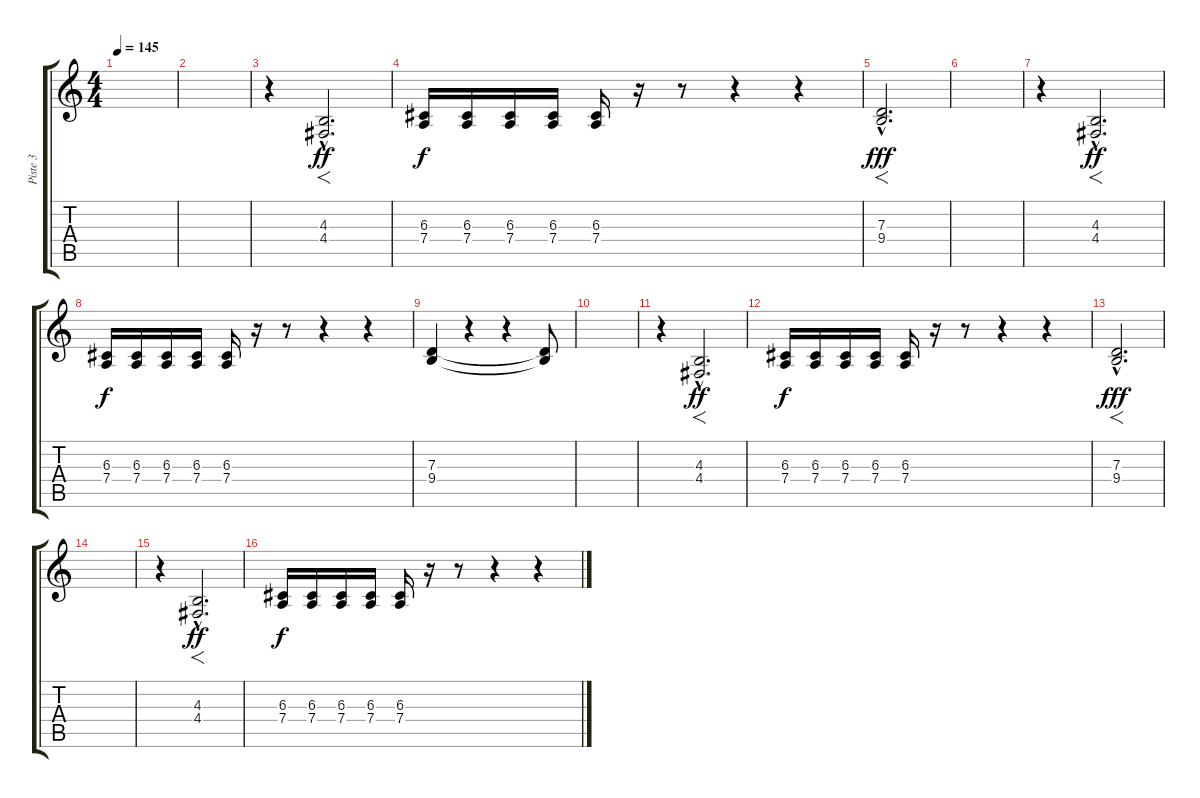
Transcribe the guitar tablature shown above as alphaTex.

\track ("Piste 3" "Piste 3") {instrument tuba}
\staff {score tabs}
\tuning (E4 B3 G3 D3 A2 E2) {hide}
\ts (4 4)
\tempo 145
\clef g2
\ks c
|
|
r.4{volume 13} (4.3{hac} 4.4{hac}).2{f d dy ff} |
(6.3 7.4).16{dy f} (6.3 7.4).16 (6.3 7.4).16 (6.3 7.4).16 (6.3 7.4).16 r.16 r.8 r.4 r.4 |
(7.3{hac} 9.4{hac}).2{f d dy fff} |
|
r.4 (4.3{hac} 4.4{hac}).2{f d dy ff} |
(6.3 7.4).16{dy f} (6.3 7.4).16 (6.3 7.4).16 (6.3 7.4).16 (6.3 7.4).16 r.16 r.8 r.4 r.4 |
(7.3 9.4).4 r.4 r.4{volume 16} (7.3{t} 9.4{t}).8 |
|
r.4{volume 13} (4.3{hac} 4.4{hac}).2{f d dy ff} |
(6.3 7.4).16{dy f} (6.3 7.4).16 (6.3 7.4).16 (6.3 7.4).16 (6.3 7.4).16 r.16 r.8 r.4 r.4 |
(7.3{hac} 9.4{hac}).2{f d dy fff} |
|
r.4 (4.3{hac} 4.4{hac}).2{f d dy ff} |
(6.3 7.4).16{dy f} (6.3 7.4).16 (6.3 7.4).16 (6.3 7.4).16 (6.3 7.4).16 r.16 r.8 r.4 r.4
